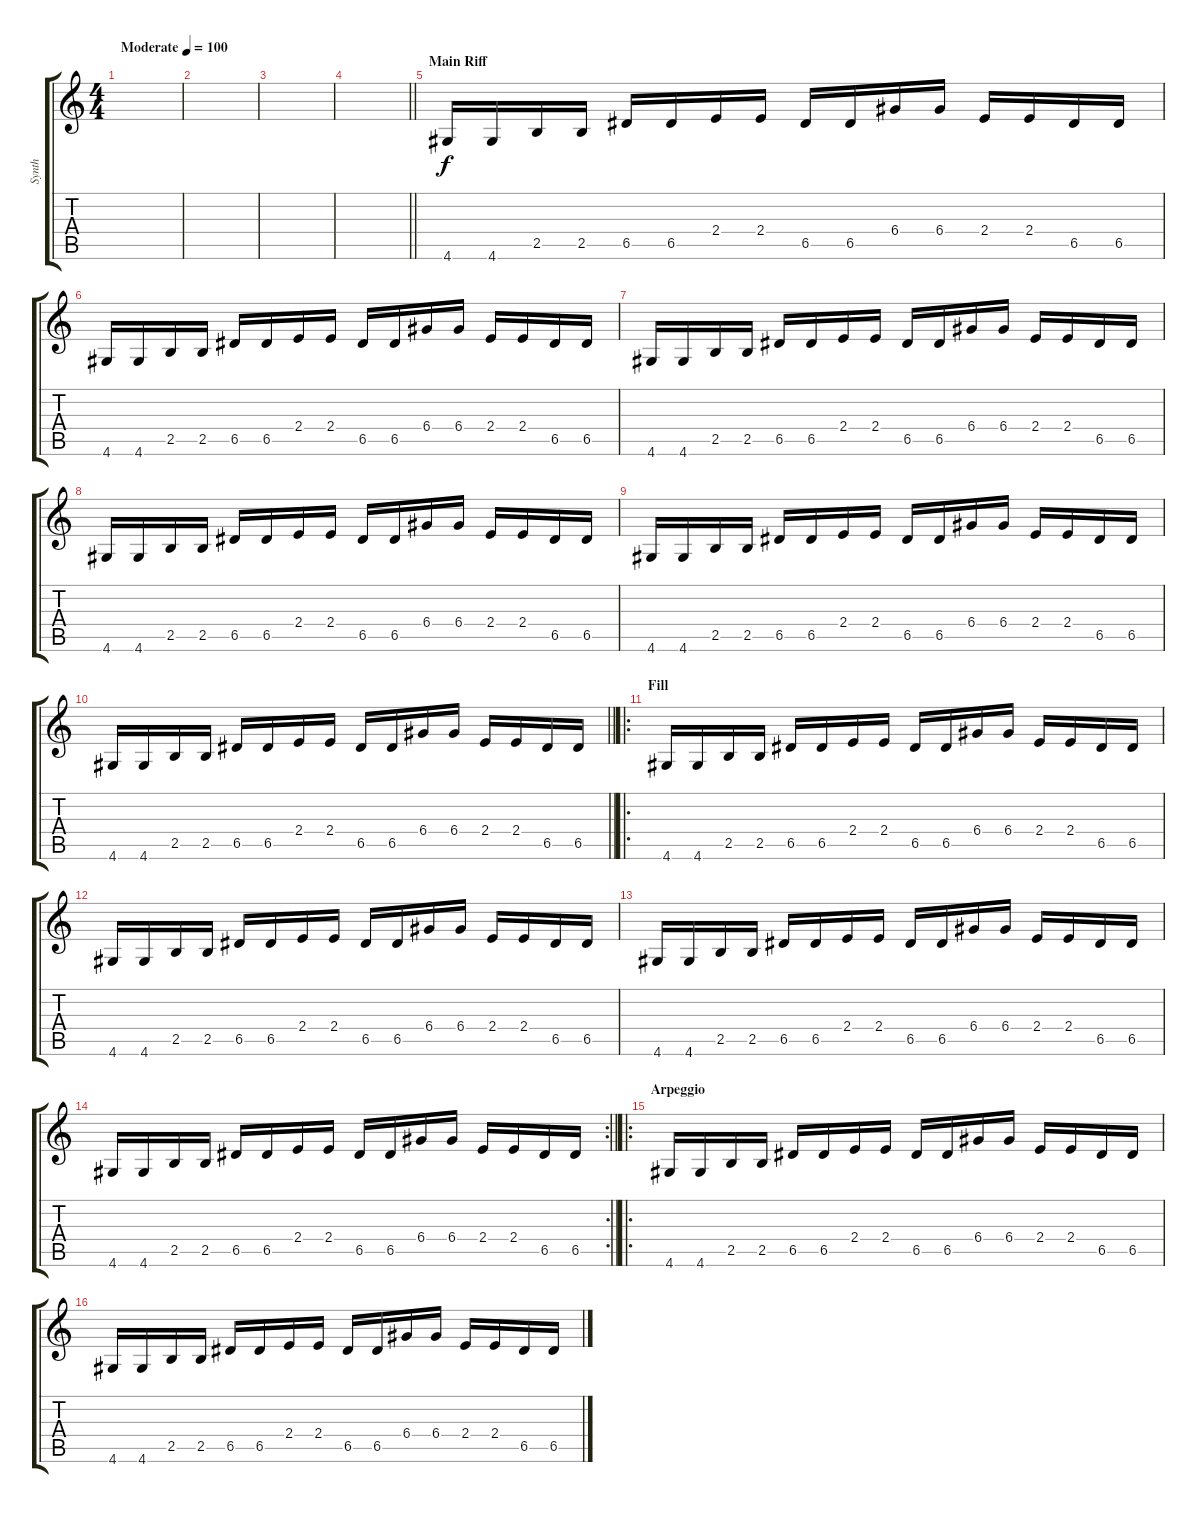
\track ("Synth" "Synth") {instrument synthbass1}
\staff {score tabs}
\tuning (E4 B3 G3 D3 A2 E2) {hide}
\ts (4 4)
\tempo (100 "Moderate")
\clef g2
\ks c
|
|
|
\barLineRight lightlight
|
\section ("" "Main Riff")
4.6.16 4.6.16 2.5.16 2.5.16 6.5.16 6.5.16 2.4.16 2.4.16 6.5.16 6.5.16 6.4.16 6.4.16 2.4.16 2.4.16 6.5.16 6.5.16 |
4.6.16 4.6.16 2.5.16 2.5.16 6.5.16 6.5.16 2.4.16 2.4.16 6.5.16 6.5.16 6.4.16 6.4.16 2.4.16 2.4.16 6.5.16 6.5.16 |
4.6.16 4.6.16 2.5.16 2.5.16 6.5.16 6.5.16 2.4.16 2.4.16 6.5.16 6.5.16 6.4.16 6.4.16 2.4.16 2.4.16 6.5.16 6.5.16 |
4.6.16 4.6.16 2.5.16 2.5.16 6.5.16 6.5.16 2.4.16 2.4.16 6.5.16 6.5.16 6.4.16 6.4.16 2.4.16 2.4.16 6.5.16 6.5.16 |
4.6.16 4.6.16 2.5.16 2.5.16 6.5.16 6.5.16 2.4.16 2.4.16 6.5.16 6.5.16 6.4.16 6.4.16 2.4.16 2.4.16 6.5.16 6.5.16 |
\barLineRight lightlight
4.6.16 4.6.16 2.5.16 2.5.16 6.5.16 6.5.16 2.4.16 2.4.16 6.5.16 6.5.16 6.4.16 6.4.16 2.4.16 2.4.16 6.5.16 6.5.16 |
\ro
\section ("" "Fill")
4.6.16 4.6.16 2.5.16 2.5.16 6.5.16 6.5.16 2.4.16 2.4.16 6.5.16 6.5.16 6.4.16 6.4.16 2.4.16 2.4.16 6.5.16 6.5.16 |
4.6.16 4.6.16 2.5.16 2.5.16 6.5.16 6.5.16 2.4.16 2.4.16 6.5.16 6.5.16 6.4.16 6.4.16 2.4.16 2.4.16 6.5.16 6.5.16 |
4.6.16 4.6.16 2.5.16 2.5.16 6.5.16 6.5.16 2.4.16 2.4.16 6.5.16 6.5.16 6.4.16 6.4.16 2.4.16 2.4.16 6.5.16 6.5.16 |
\rc 2
\barLineRight lightlight
4.6.16 4.6.16 2.5.16 2.5.16 6.5.16 6.5.16 2.4.16 2.4.16 6.5.16 6.5.16 6.4.16 6.4.16 2.4.16 2.4.16 6.5.16 6.5.16 |
\ro
\section ("" "Arpeggio")
4.6.16 4.6.16 2.5.16 2.5.16 6.5.16 6.5.16 2.4.16 2.4.16 6.5.16 6.5.16 6.4.16 6.4.16 2.4.16 2.4.16 6.5.16 6.5.16 |
4.6.16 4.6.16 2.5.16 2.5.16 6.5.16 6.5.16 2.4.16 2.4.16 6.5.16 6.5.16 6.4.16 6.4.16 2.4.16 2.4.16 6.5.16 6.5.16
